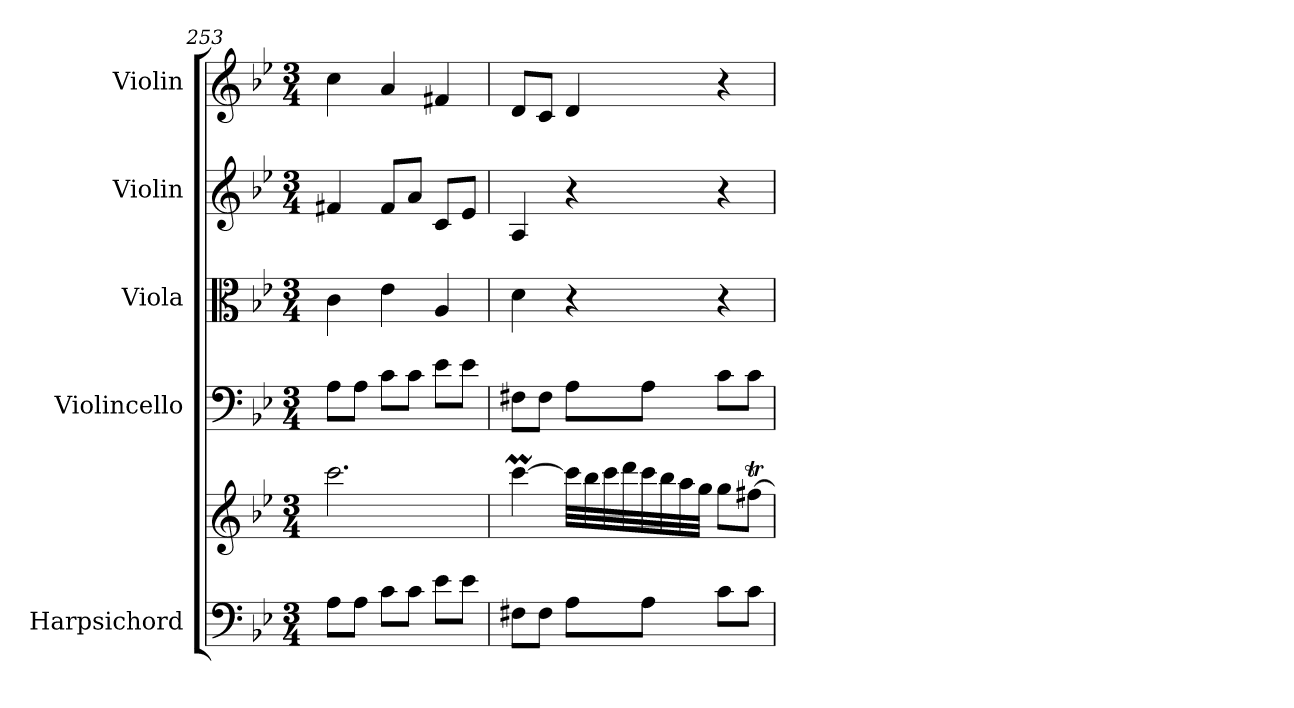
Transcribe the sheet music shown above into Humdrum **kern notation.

**kern	**kern	**kern	**kern	**kern	**kern
*part5	*part5	*part4	*part3	*part2	*part1
*staff6	*staff5	*staff4	*staff3	*staff2	*staff1
*I"Harpsichord	*	*I"Violincello	*I"Viola	*I"Violin	*I"Violin
*I'Hpschd	*	*I'Vc	*I'Vla	*I'Vln	*I'Vln
*clefF4	*clefG2	*clefF4	*clefC3	*clefG2	*clefG2
*k[b-e-]	*k[b-e-]	*k[b-e-]	*k[b-e-]	*k[b-e-]	*k[b-e-]
*M3/4	*M3/4	*M3/4	*M3/4	*M3/4	*M3/4
=253	=253	=253	=253	=253	=253
8A\L	2.ccc\	8A\L	4c\	4f#X/	4cc\
8A\J	.	8A\J	.	.	.
8c\L	.	8c\L	4e-\	8f#/L	4a/
8c\J	.	8c\J	.	8a/J	.
8e-\L	.	8e-\L	4A/	8c/L	4f#X/
8e-\J	.	8e-\J	.	8e-/J	.
!!LO:PB:g=z
=254	=254	=254	=254	=254	=254
8F#X\L	[4cccM\	8F#X\L	4d\	4A/	8d/L
8F#\J	.	8F#\J	.	.	8c/J
8A\L	32ccc\LLL]	8A\L	4r	4r	4d/
.	32bb-\	.	.	.	.
.	32ccc\	.	.	.	.
.	32ddd\	.	.	.	.
8A\J	32ccc\	8A\J	.	.	.
.	32bb-\	.	.	.	.
.	32aa\	.	.	.	.
.	32gg\JJJ	.	.	.	.
8c\L	8gg\L	8c\L	4r	4r	4r
8c\J	[8ff#Xt\J	8c\J	.	.	.
=	=	=	=	=	=
*-	*-	*-	*-	*-	*-
